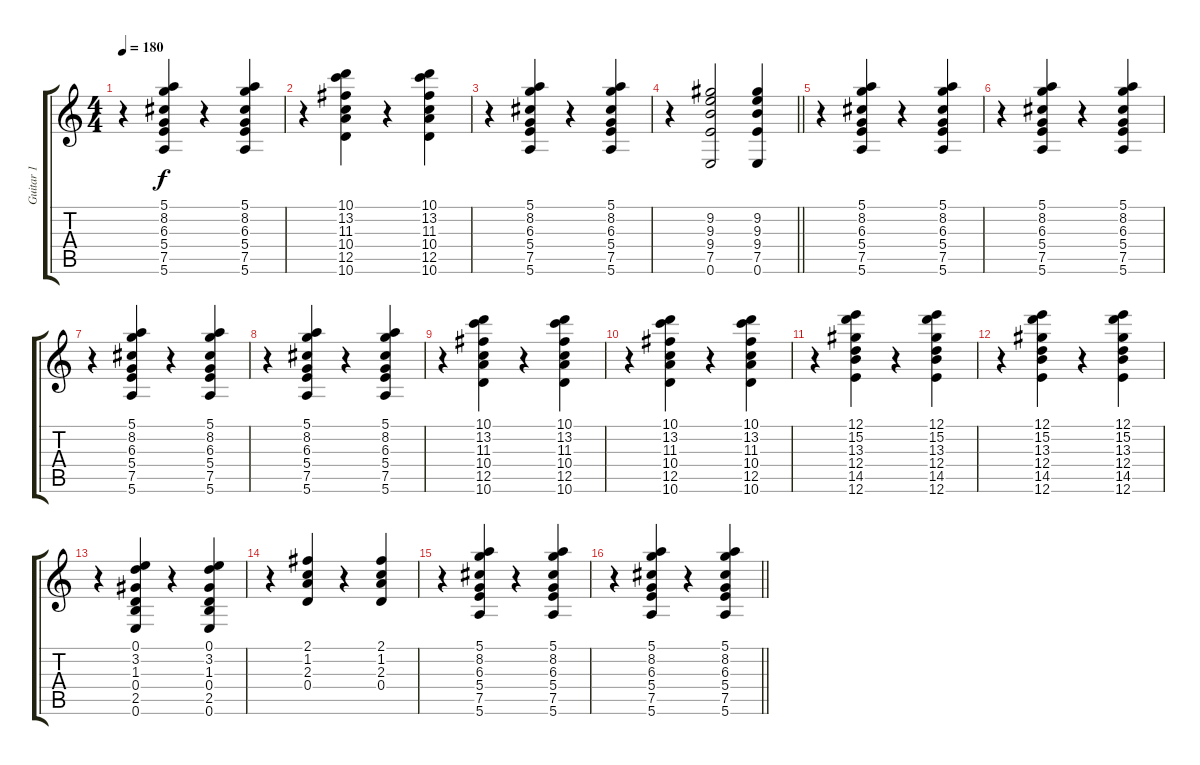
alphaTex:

\track ("Guitar 1" "Guitar 1") {instrument electricguitarclean}
\staff {score tabs}
\tuning (E4 B3 G3 D3 A2 E2) {hide}
\ts (4 4)
\tempo 180
\clef g2
\ks c
r.4{dy f} (5.1 8.2 6.3 5.4 7.5 5.6).4 r.4 (5.1 8.2 6.3 5.4 7.5 5.6).4 |
r.4 (10.1 13.2 11.3 10.4 12.5 10.6).4 r.4 (10.1 13.2 11.3 10.4 12.5 10.6).4 |
r.4 (5.1 8.2 6.3 5.4 7.5 5.6).4 r.4 (5.1 8.2 6.3 5.4 7.5 5.6).4 |
\barLineRight lightlight
r.4 (9.2 9.3 9.4 7.5 0.6).2 (9.2 9.3 9.4 7.5 0.6).4 |
r.4 (5.1 8.2 6.3 5.4 7.5 5.6).4 r.4 (5.1 8.2 6.3 5.4 7.5 5.6).4 |
r.4 (5.1 8.2 6.3 5.4 7.5 5.6).4 r.4 (5.1 8.2 6.3 5.4 7.5 5.6).4 |
r.4 (5.1 8.2 6.3 5.4 7.5 5.6).4 r.4 (5.1 8.2 6.3 5.4 7.5 5.6).4 |
r.4 (5.1 8.2 6.3 5.4 7.5 5.6).4 r.4 (5.1 8.2 6.3 5.4 7.5 5.6).4 |
r.4 (10.1 13.2 11.3 10.4 12.5 10.6).4 r.4 (10.1 13.2 11.3 10.4 12.5 10.6).4 |
r.4 (10.1 13.2 11.3 10.4 12.5 10.6).4 r.4 (10.1 13.2 11.3 10.4 12.5 10.6).4 |
r.4 (12.1 15.2 13.3 12.4 14.5 12.6).4 r.4 (12.1 15.2 13.3 12.4 14.5 12.6).4 |
r.4 (12.1 15.2 13.3 12.4 14.5 12.6).4 r.4 (12.1 15.2 13.3 12.4 14.5 12.6).4 |
r.4 (0.1 3.2 1.3 0.4 2.5 0.6).4 r.4 (0.1 3.2 1.3 0.4 2.5 0.6).4 |
r.4 (2.1 1.2 2.3 0.4).4 r.4 (2.1 1.2 2.3 0.4).4 |
r.4 (5.1 8.2 6.3 5.4 7.5 5.6).4 r.4 (5.1 8.2 6.3 5.4 7.5 5.6).4 |
\barLineRight lightlight
r.4 (5.1 8.2 6.3 5.4 7.5 5.6).4 r.4 (5.1 8.2 6.3 5.4 7.5 5.6).4
